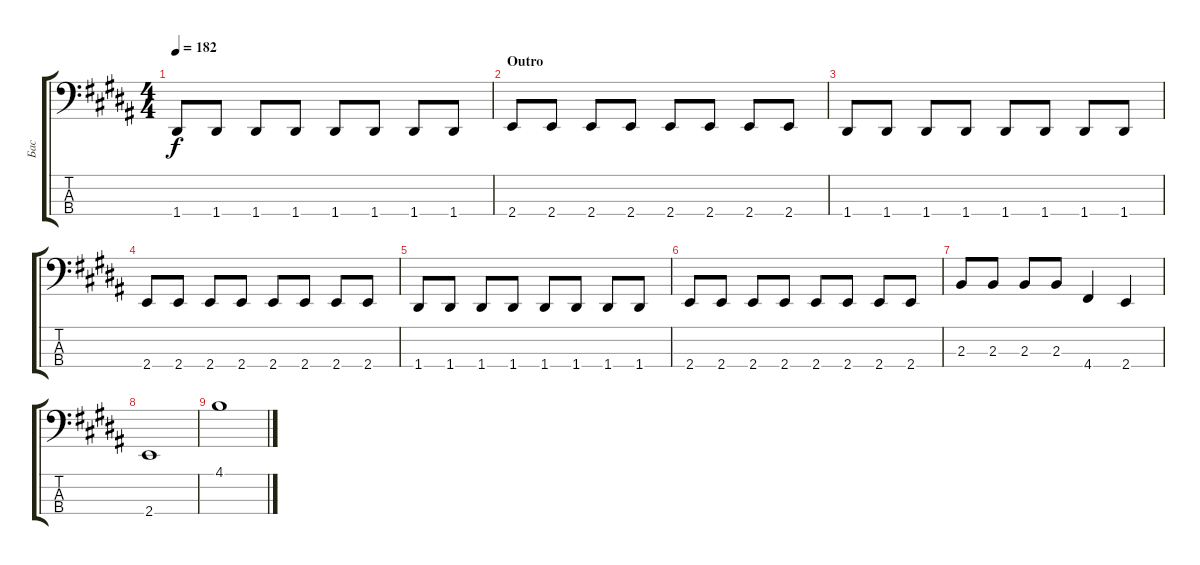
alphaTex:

\track ("Бас" "Бас") {instrument electricbassfinger}
\staff {score tabs}
\tuning (G2 D2 A1 D1) {hide}
\ts (4 4)
\tempo 182
\clef f4
\ks b
1.4.8{dy f} 1.4.8 1.4.8 1.4.8 1.4.8 1.4.8 1.4.8 1.4.8 |
\section ("" "Outro")
2.4.8 2.4.8 2.4.8 2.4.8 2.4.8 2.4.8 2.4.8 2.4.8 |
1.4.8 1.4.8 1.4.8 1.4.8 1.4.8 1.4.8 1.4.8 1.4.8 |
2.4.8 2.4.8 2.4.8 2.4.8 2.4.8 2.4.8 2.4.8 2.4.8 |
1.4.8 1.4.8 1.4.8 1.4.8 1.4.8 1.4.8 1.4.8 1.4.8 |
2.4.8 2.4.8 2.4.8 2.4.8 2.4.8 2.4.8 2.4.8 2.4.8 |
2.3.8 2.3.8 2.3.8 2.3.8 4.4.4 2.4.4 |
2.4.1 |
4.1.1
